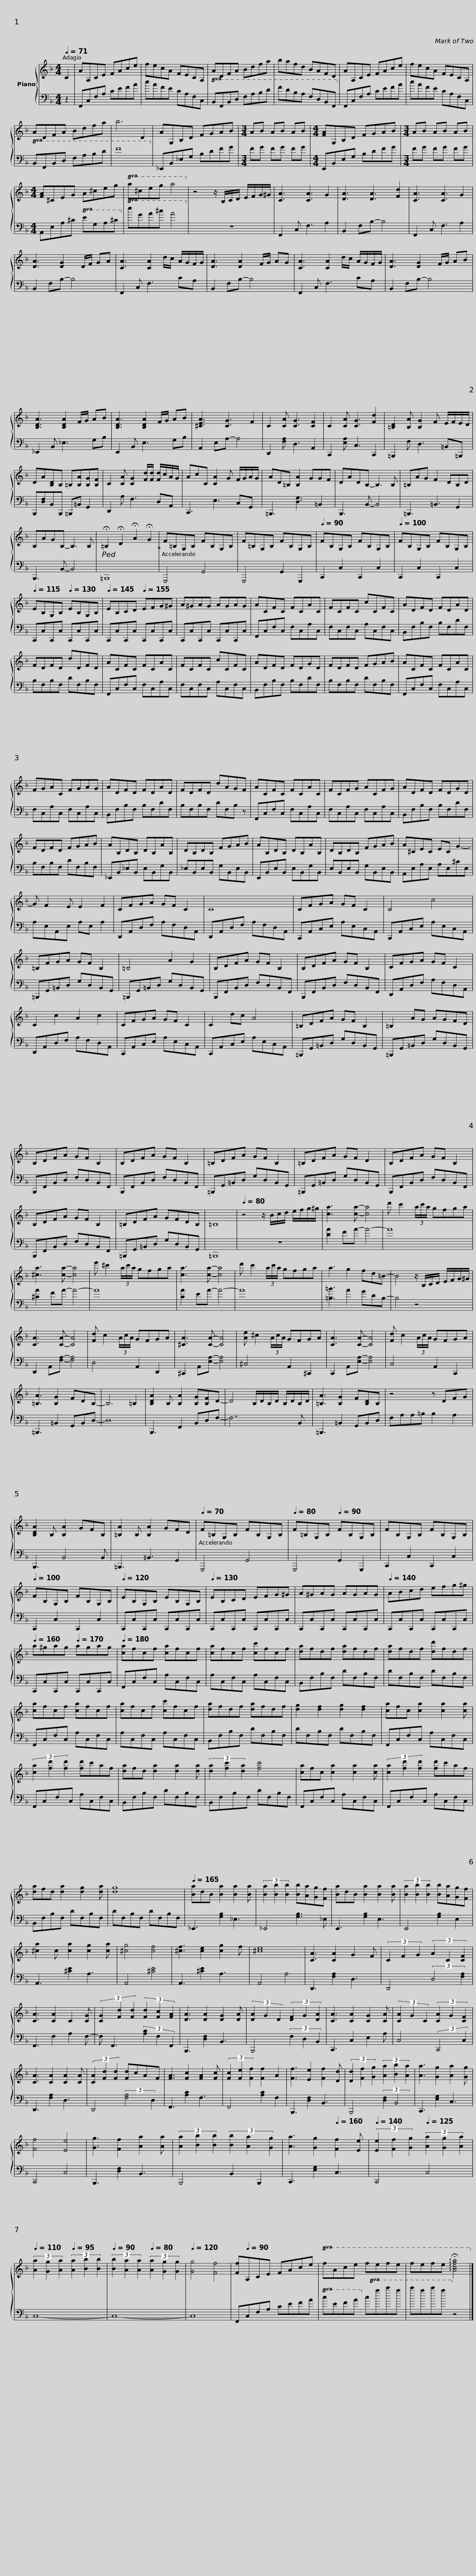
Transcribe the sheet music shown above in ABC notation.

X:1
%%score { 1 | 2 }
L:1/8
Q:1/4=71
M:4/4
I:linebreak $
K:F
V:1 treble
V:2 bass
V:1
 C2 | AA,CE FAce | fecA FECA, | ADFA Bdfa | bafd BAFD |$ %5
 AA,CE FAce | fecA FECA, | ADFA Bdfa | b6 D2 | AG,B,D FGAB |$ %10
[M:3/4] AB AB AB |[M:4/4] [FA]G,B,D FGAB |[M:3/4] AB AB AB |[M:4/4] [FA]^CEG A^ceg |$!8va(! a^c'e'g' a'4!8va)! | %15
 z4 z/ B,/C/D/ E/F/G/^G/ | [CA]3 [CA]3 G2 | [DA]3 [DA]3 [Fd]2 | [CA]3 [CA]3 G2 | [DA]3 [DG]2 D/F/ GA |$ %20
 [CA]3 [CA]2 d/c/ A/G/F/G/ | [DA]3 [DA]2 F/G/ AG | [CA]3 [CA]2 d/c/ A/G/F/G/ | [DA]3 [DG]2 F/G/ AB | [B,DA]3 [B,DA]2 F/G/ AB |$ %25
 [B,DA]3 [B,DA]2 F/G/ AB | [^CEA]3 [CG]3 F2 | C2 [CA] [CG]3 [CF]2 | C2 [CA] [CG]3 [Fd]2 | [=B,D]2 [B,A] [B,G]2 F E/F/E/D/ | %30
 DA[B,D]B, =B,[B,A][B,G][B,F] |$ C2 [CA] [CG]2 [Fd]/[Fd]/ [Fd]/c/A/G/ | AcC [CA]2 G F/G/A/G/ | AD=B, [B,A]2 GGF | DADB,- B,3 B, | %35
 =B,AG F2 DB,D |$ B,AGB,- B,3 B, |!ped! !fermata!=B,2 !fermata!D2 !fermata!A2 !fermata!G2!ped-up! | F=B,G,B, FB,G,B, | F=B,G,B, FB,G,B, | %40
[Q:1/4=90] FB,G,B, FB,G,B, |$[Q:1/4=100] FB,G,B, FB,G,B, |[Q:1/4=115] EB,G,B,[Q:1/4=130] EB,G,B, |[Q:1/4=145] EB,CD[Q:1/4=155] EFG^G | A^GAG AGAG | %45
 ACFC FCAC |$ FCFC cCFC | ADFD FDAD | FDFD dDFD | ACFC FCAC | %50
 FCFC cCFC |$ ADFD FDGD | FDFD FGAB | ACFC FCAC | FGAC FGAG | %55
 ADFD FDAD |$ FDFD dAGF | ACFC FCAC | FCFG ACFG | ADFD FDGD | %60
 FDFD FGAB |$ AB,DB, DB,AB, | DB,DB, FGAB | AB,DB, DB,AB, | DB,DB, FGAB | %65
 A^CEC EC G2- |$ G F2 E E2 F2 | CFGA GF C2 | C8 | CFGA GF C2 | %70
 C4 c4 |$ =B,FGA GF B,2 | =B,4 A2 G2 | B,DFA GF B,2 | B,DFA GF B,2 | %75
 CFGA GF C2 |$ C2 c2 A2 c2 | CFGA GF C2 | C2 dc A4 | =B,DFA GF B,2 | %80
 =B,2 AG AGFD |$ B,DFA GF B,2 | B,DFA GF B,2 | =B,DFA GF B,2 | =B,DFA GF D2 | %85
 B,DFA GF B,2 |$ B,DFA GF B,2 | =B,DFA GFDB, | =B,8 |[Q:1/4=80] z4 z/ B/c/d/ e/f/g/^g/ | %90
 [ca]3 [ca]- [ca]4 |$ d' c'2 (3a/c'/a/ gfga | [^ca]3 [ca]- [ca]4 | e' ^c'2 (3a/c'/a/ gfga | [ca]3 [ca]- [ca]4 | %95
 d' c'2 (3a/c'/a/ gfga |$ a3 g2 fd=B- | B4 z/ B,/C/D/ E/F/G/^G/ | [CA]3 [CA]- [CA]4 | [Fd] c2 (3A/c/A/ GFGA | %100
 [^CA]3 [CA]- [CA]4 |$ [Ae] ^c2 (3A/c/A/ GFGA | [CA]3 [CA]- [CA]4 | [Fd] c2 (3A/c/A/ GFGA | [=B,A]3 [B,G]2 FDB,- | %105
 B,6 =B,2 | [B,DA]2 B, [B,A]2 [B,G][B,F]D- |$ D4 B,/D/B,/D/ B,/D/B,/D/ | [=B,A]3 [B,G]2 F[B,D]B, | z4 z DFG | %110
 [B,DA]2 B, [B,A]2 GFB, | [=B,A]2 B, [B,A]2 GFD |$[Q:1/4=70] F=B,G,B, FB,G,B, |[Q:1/4=80] F=B,G,B,[Q:1/4=90] FB,G,B, | FB,G,B, FB,G,B, | %115
[Q:1/4=100] FB,G,B, FB,G,B, |$[Q:1/4=120] EB,G,B, EB,G,B, |[Q:1/4=130] EB,CD EFG^G | A^GAG AGAG |[Q:1/4=140] ABcd efg^g |$ %120
[Q:1/4=160] a^gag[Q:1/4=170] agag |[Q:1/4=180] [ca]fcf [ca]fcf | [ca]fcf [cc']fcf | [da]fdf [da]fdf | [da]fdf [dd']fdf |$ %125
 [ca]fcf [ca]fcf | [ca]fcf [cc']fcf | [da]fdf [da]fdf | [dg]2 [df]2 [dg]2 [df]2 | [ca]fc [ca]2 [ca]2 [ca] |$ %130
 (3[ca]2 [fd']2 [fd']2 [fd']c'af | [da]fd [da]2 [da]2 [da] | (3[da]2 [fc']2 [da]2 [fc']4 | [ca]fc [ca]2 [ca]2 [ca] |$ (3[ca]2 [fd']2 [fd']2 [fd']c'af | %135
 [da]fd [da]2 [dg]2 [da] | [dg]8 |[Q:1/4=165] [Ba]dB [Ba]2 [Ba]2 [Ba] | (3[Ba]2 [Bb]2 [Bb]2 [Bb][Aa][Gg][Ff] |$ [Ba]dB [Ba]2 [Ba]2 [Ba] | %140
 (3[Ba]2 [Bb]2 [Bb]2 [Bb][Aa][Gg][Ff] | [^ca]2 c [ca]2 [cg]2 [ca] | [^cg]4 [cf]4 | [^cf]3 [ce]2 [cg]2 f | [^ce]8 | %145
 [CA]3 [CA]2 G2 F |$ (3C2 F2 G2 (3A2 C2 [CF]2 | [CA]3 [CA]2 C2 [CG] | (3[CG]2 [Fd]2 [Fd]2 (3[Fd]2 [Fc]2 [FA]2 | [DA]3 [DA]2 [DG]2 [DA] | %150
 (3[DA]2 G2 D2 (3[DF]2 G2 [DA]2 | [CA]3 [CA]2 [CG]2 [CA] | (3[CA]2 G2 C2 (3[CA]2 G2 [CF]2 |$ [CA]3 [CA]2 [CA]2 [CA] | (3[CA]2 [Fd]2 [Fd]2 [Fd]cAF | %155
 [FA]3 [Fc]2 [FA]2 [Fc] | (3[Fc]2 [Fe]2 [Ff]2 [Ff]2 A2 | [Ff]3 [Ee]2 [Ff]2 [Dd] | (3[Dd]2 [Ff]2 [Gg]2 (3[Aa]2 [Bb]2 [Aa]2 | [Aa]3 [Gg]2 [Aa]2 [Gg] | %160
 [Ff]4 [Ee]4 |$ [Gg]3 [Ff]2 [Aa]2 [Aa] | (3[Aa]2 [Bb]2 [Bb]2 (3[Bb]2 [Aa]2 [Gg]2 | [Aa]3 [Gg]2[Q:1/4=160] [Ff]2 [Ee] |[Q:1/4=140] (3[Ee]2 [Ff]2 [Gg]2[Q:1/4=125] (3[Aa]2 [Gg]2 [Aa]2 | %165
[Q:1/4=110] (3[Aa]2 [Gg]2 [Aa]2[Q:1/4=95] (3[Aa]2 [Bb]2 [Bb]2 |[Q:1/4=90] (3[Bb]2 [Aa]2 [Aa]2[Q:1/4=80] (3[Aa]2 [Gg]2 [Gg]2 |[Q:1/4=120] [Gg]4 [Ff]4 |$[Q:1/4=50] [Ff][Q:1/4=90]A,CE FAce |!8va(! fac'e' f'e'f'e' | %170
 f'e'f'e' !arpeggio!!fermata![ac'f'a']4!8va)! |] %171
V:2
 z2 | F,,C,F,A, CEFA | cAFE CA,F,C, |!8va(! B,,F,B,D FABd | fdBA FDB,F,!8va)! |$ %5
 F,,C,F,A, CEFA | cAFE CA,F,C, |!8va(! B,,F,B,D FABd | f8!8va)! | _E,,B,,_E,G, B,DFG |$ %10
[M:3/4] FG FG FG |[M:4/4] E,,B,,E,G, B,DFG |[M:3/4] FG FG FG |[M:4/4] A,,E,A,^C!8va(! EGA^c!8va)! |$!8va(! ega^c' a4!8va)! | %15
 z8 | F,,2 C, F,3 A,2 | B,,2 F,B,- B,4 | F,,2 C, F,3 A,2 | B,,2 F,B,- B,4 |$ %20
 F,,2 C, F,3 CA, | B,,2 F,B,- B,4 | F,,2 C, F,3 CA, | B,,2 F,B,- B,4 | _E,,2 B,, _E,3 G,B, |$ %25
 E,,2 B,, E,3 G,B, | A,,2 E,A,- A,4 | D,,2 [F,A,] D,3 A,,2 | C,,2 [E,A,] C,3 C,,2 | =B,,,2 F, D,3 =B,,=B,,, | %30
 B,,,[D,F,]B,,B,,, =B,,,=B,, G,,2 |$ D,,2 A, F,3 D,A,, | C,,3 E,3 C,G,, | =B,,,3 [D,G,]3 =B,,2 | B,,,3 B,,- B,,4 | %35
 =B,,,3 =B,,3 G,,2 |$ B,,,3 B,,- B,,4 | =B,,,8 | G,,,4 G,,4 | G,,,4 G,,2 G,,,2 | %40
 C,,2 C,2 C,,2 C,2 |$ C,,2 C,2 C,,2 C,2 | C,,C,C,,C, C,,C,C,,C, | C,,C,C,,C, C,,C,C,,C, | C,,C,C,,C, C,,C,C,,C, | %45
 F,,C,F,C, F,C,A,C, |$ F,C,F,C, A,C,F,C, | B,,F,B,F, B,F,DF, | B,F,B,F, DF,B,F, | F,,C,F,C, F,C,A,C, | %50
 F,C,F,C, A,C,F,C, |$ B,,F,B,F, B,F,DF, | B,F,B,F, DF,B,F, | F,,C,F,C, F,C,A,C, | F,C,A,C, F,C,A,C, | %55
 B,,F,B,F, B,F,DF, |$ B,F,B,F, DF,B, z | F,,C,F,C, F,C,A,C, | F,C,A,C, F,C,A,C, | B,,F,B,F, B,F,DF, | %60
 B,F,B,F, DF,B,F, |$ _E,,B,,_E,B,, E,B,,G,B,, | _E,B,,E,B,, G,B,,E,B,, | E,,B,,E,B,, E,B,,G,B,, | E,B,,E,B,, G,B,,E,B,, | %65
 A,,E,A,E, A,E,^CE, |$ A,E,A,,E, A,E, A,2 | D,,A,,D,F, A,F,D,A,, | D,,A,,D,F, A,F,D,A,, | C,,A,,C,E, A,E,C,A,, | %70
 C,,A,,C,E, A,E,C,A,, |$ =B,,,G,,=B,,D, G,D,B,,G,, | =B,,,G,,=B,,D, G,D,B,,G,, | B,,,F,,B,,D, F,D,B,,F,, | B,,,F,,B,,D, F,D,B,,F,, | %75
 D,,A,,D,F, A,F,D,A,, |$ D,,A,,D,F, A,F,D,A,, | C,,A,,C,E, A,E,C,A,, | C,,A,,C,E, A,E,C,A,, | =B,,,G,,=B,,D, G,D,B,,G,, | %80
 =B,,,G,,=B,,D, G,D,B,,G,, |$ B,,,F,,B,,D, F,D,B,,F,, | B,,,F,,B,,D, F,D,B,,F,, | =B,,,G,,=B,,D, G,D,B,,G,, | =B,,,G,,=B,,D, G,D,B,,G,, | %85
 B,,,F,,B,,D, F,D,B,,F,, |$ B,,,F,,B,,D, F,D,B,,F,, | =B,,,G,,=B,,D, G,D,B,,G,, | =B,,,8 | z8 | %90
 [DA]2 FA- A4- |$ A8 | [^CA]2 FA- A4- | A8 | [CA]2 EA- A4- | %95
 A8 |$ [=B,=B]3 A2 GDB,- | B,4 z4 | D,,2 A,,[F,A,]- [F,A,]4 | D,4 A,,2 D,,2 | %100
 ^C,,2 A,,[E,A,]- [E,A,]4 |$ ^C,4 A,,2 ^C,,2 | C,,2 A,,[E,A,]- [E,A,]4 | C,4 A,,2 C,,2 | =B,,,3 =B,,2 G,,B,,D,- | %105
 D,8 | B,,,3 F,,2 B,,D,F,- |$ F,7 B,, | =B,,,3 =B,,2 G,,B,,D, | F,A,A,=B, B,2 A,2 | %110
 B,,,3 B,,4 B,, | =B,,,3 =B,,3 G,,2 |$ G,,,4 G,,4 | G,,,4 G,,2 G,,,2 | C,,2 C,2 C,,2 C,2 | %115
 C,,2 C,2 C,,2 C,2 |$ C,,C,C,,C, C,,C,C,,C, | C,,C,C,,C, C,,C,C,,C, | C,,C,C,,C, C,,C,C,,C, | C,,C,C,,C, C,,C,C,,C, |$ %120
 C,,C,C,,C, C,,C,C,,C, | F,,C,F,C, A,C,F,C, | A,C,F,C, A,C,F,C, | B,,F,B,F, DF,B,F, | DF,B,F, DF,B,F, |$ %125
 F,,C,F,C, A,C,F,C, | A,C,F,C, A,C,F,C, | B,,F,B,F, DF,B,F, | DF,B,F, DF,B,F, | F,,C,F,C, A,C,F,C, |$ %130
 F,,C,F,C, A,C,F,C, | B,,F,B,F, DF,B,F, | B,,F,B,F, DF,B,F, | F,,C,F,C, A,C,F,C, |$ F,,C,F,C, A,C,F,C, | %135
 B,,F,B,F, DF,B,F, | DF,B,F, DF,B,F, | _E,,3 [G,B,]2 _E,3 | _E,,4 [G,B,]3 _E, |$ E,,3 [G,B,]2 E,3 | %140
 E,,4 [G,B,]2 E,2 | A,,3 [^CE]2 A,3 | A,,4 [^CE]4 | A,,3 [^CE]2 A,3 | A,,4 A,4 | %145
 D,,3 [F,A,]2 D,3 |$ D,,4 (3:2:2D,4 [F,A,]2 | F,,3 F,2 A,2 F,- | F, F,,3 (3[A,C]2 F,2 F,,2 | B,,,3 [D,F,]2 B,,3 | %150
 B,,,4 (3F,2 D,2 B,,2 | C,,3 C,2 E,2 A, | C,4 (3:2:2C,,4 C,2 |$ D,,3 [F,A,]2 D,3 | D,,4 (3:2:2[F,A,]4 D,2 | %155
 F,,3 [A,C]2 F,3 | F,,4 [A,C]2 F,2 | B,,,3 [D,F,]2 B,,3 | B,,,4 (3:2:2[D,F,]2 B,,4 | C,,3 [E,G,]2 C,3 | %160
 C,,4 C,4 |$ B,,,3 [D,F,]2 B,,3 | B,,,4 B,,2 B,,,2 | C,,3 [E,G,]2 C,3 | C,,4 C,4 | %165
 C,8- | C,8- | C,8 |$ F,,C,F,A, CEFA |!8va(! cefa!8va)!!8va(! c'ac'a | %170
 c'ac'a!8va)! z4 |] %171
